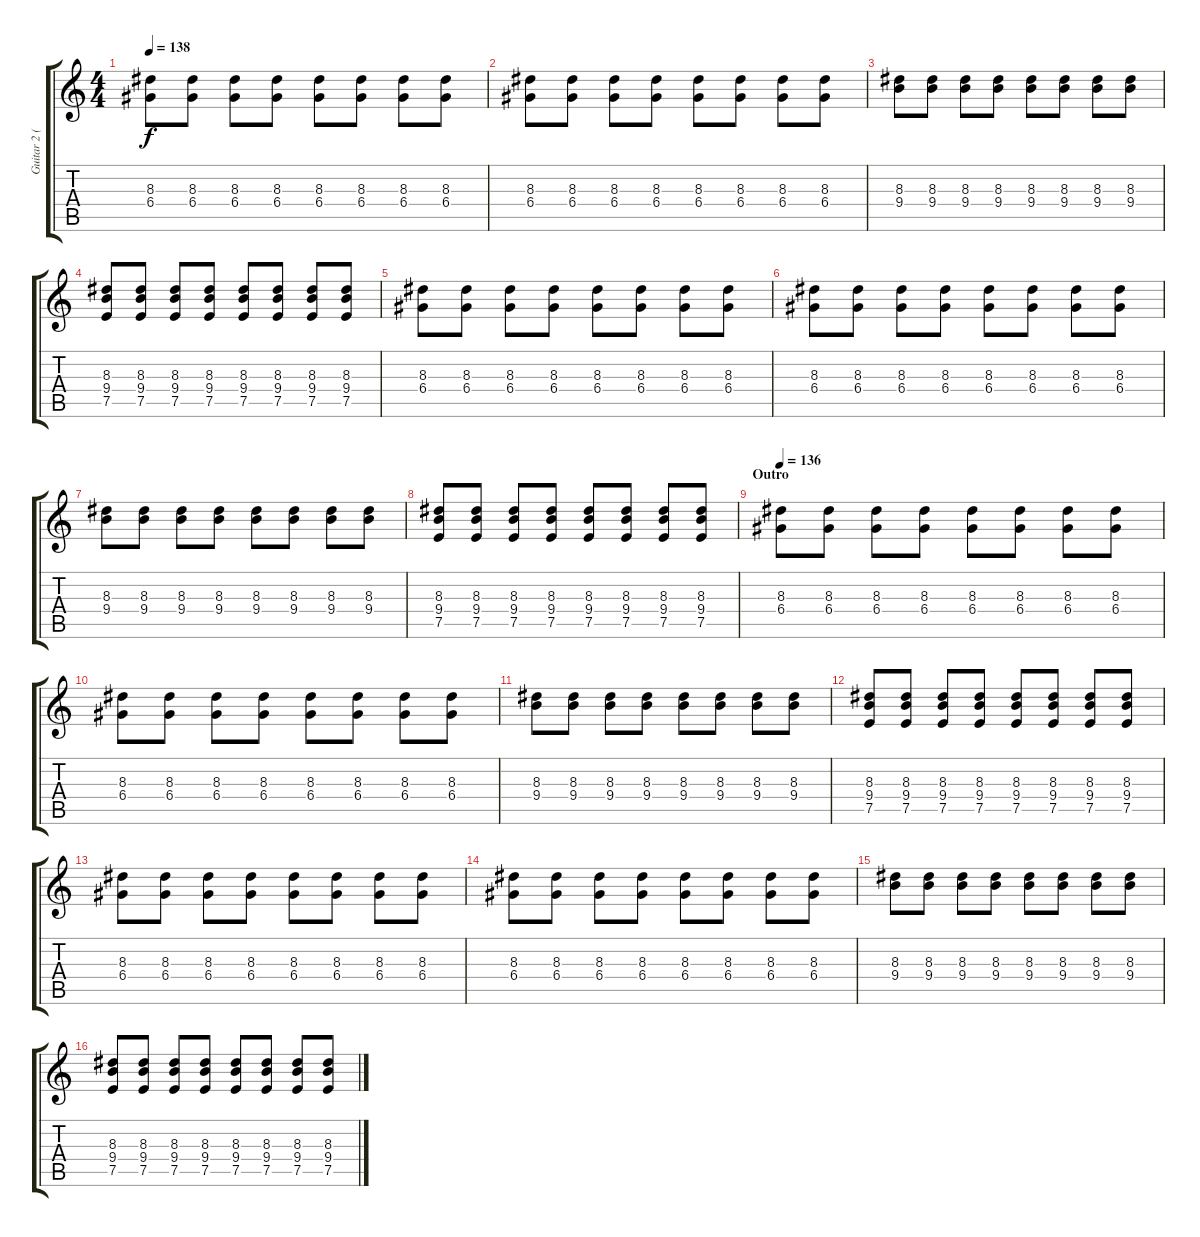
\track ("Guitar 2 (Daniel)" "Guitar 2 (") {instrument distortionguitar}
\staff {score tabs}
\tuning (E4 B3 G3 D3 A2 E2) {hide}
\ts (4 4)
\tempo 138
\clef g2
\ks c
(8.3 6.4).8{dy f} (8.3 6.4).8 (8.3 6.4).8 (8.3 6.4).8 (8.3 6.4).8 (8.3 6.4).8 (8.3 6.4).8 (8.3 6.4).8 |
(8.3 6.4).8 (8.3 6.4).8 (8.3 6.4).8 (8.3 6.4).8 (8.3 6.4).8 (8.3 6.4).8 (8.3 6.4).8 (8.3 6.4).8 |
(8.3 9.4).8 (8.3 9.4).8 (8.3 9.4).8 (8.3 9.4).8 (8.3 9.4).8 (8.3 9.4).8 (8.3 9.4).8 (8.3 9.4).8 |
(8.3 9.4 7.5).8 (8.3 9.4 7.5).8 (8.3 9.4 7.5).8 (8.3 9.4 7.5).8 (8.3 9.4 7.5).8 (8.3 9.4 7.5).8 (8.3 9.4 7.5).8 (8.3 9.4 7.5).8 |
(8.3 6.4).8 (8.3 6.4).8 (8.3 6.4).8 (8.3 6.4).8 (8.3 6.4).8 (8.3 6.4).8 (8.3 6.4).8 (8.3 6.4).8 |
(8.3 6.4).8 (8.3 6.4).8 (8.3 6.4).8 (8.3 6.4).8 (8.3 6.4).8 (8.3 6.4).8 (8.3 6.4).8 (8.3 6.4).8 |
(8.3 9.4).8 (8.3 9.4).8 (8.3 9.4).8 (8.3 9.4).8 (8.3 9.4).8 (8.3 9.4).8 (8.3 9.4).8 (8.3 9.4).8 |
(8.3 9.4 7.5).8 (8.3 9.4 7.5).8 (8.3 9.4 7.5).8 (8.3 9.4 7.5).8 (8.3 9.4 7.5).8 (8.3 9.4 7.5).8 (8.3 9.4 7.5).8 (8.3 9.4 7.5).8 |
\section ("" "Outro")
\tempo 136
(8.3 6.4).8 (8.3 6.4).8 (8.3 6.4).8 (8.3 6.4).8 (8.3 6.4).8 (8.3 6.4).8 (8.3 6.4).8 (8.3 6.4).8 |
(8.3 6.4).8 (8.3 6.4).8 (8.3 6.4).8 (8.3 6.4).8 (8.3 6.4).8 (8.3 6.4).8 (8.3 6.4).8 (8.3 6.4).8 |
(8.3 9.4).8 (8.3 9.4).8 (8.3 9.4).8 (8.3 9.4).8 (8.3 9.4).8 (8.3 9.4).8 (8.3 9.4).8 (8.3 9.4).8 |
(8.3 9.4 7.5).8 (8.3 9.4 7.5).8 (8.3 9.4 7.5).8 (8.3 9.4 7.5).8 (8.3 9.4 7.5).8 (8.3 9.4 7.5).8 (8.3 9.4 7.5).8 (8.3 9.4 7.5).8 |
(8.3 6.4).8 (8.3 6.4).8 (8.3 6.4).8 (8.3 6.4).8 (8.3 6.4).8 (8.3 6.4).8 (8.3 6.4).8 (8.3 6.4).8 |
(8.3 6.4).8 (8.3 6.4).8 (8.3 6.4).8 (8.3 6.4).8 (8.3 6.4).8 (8.3 6.4).8 (8.3 6.4).8 (8.3 6.4).8 |
(8.3 9.4).8 (8.3 9.4).8 (8.3 9.4).8 (8.3 9.4).8 (8.3 9.4).8 (8.3 9.4).8 (8.3 9.4).8 (8.3 9.4).8 |
(8.3 9.4 7.5).8 (8.3 9.4 7.5).8 (8.3 9.4 7.5).8 (8.3 9.4 7.5).8 (8.3 9.4 7.5).8 (8.3 9.4 7.5).8 (8.3 9.4 7.5).8 (8.3 9.4 7.5).8
